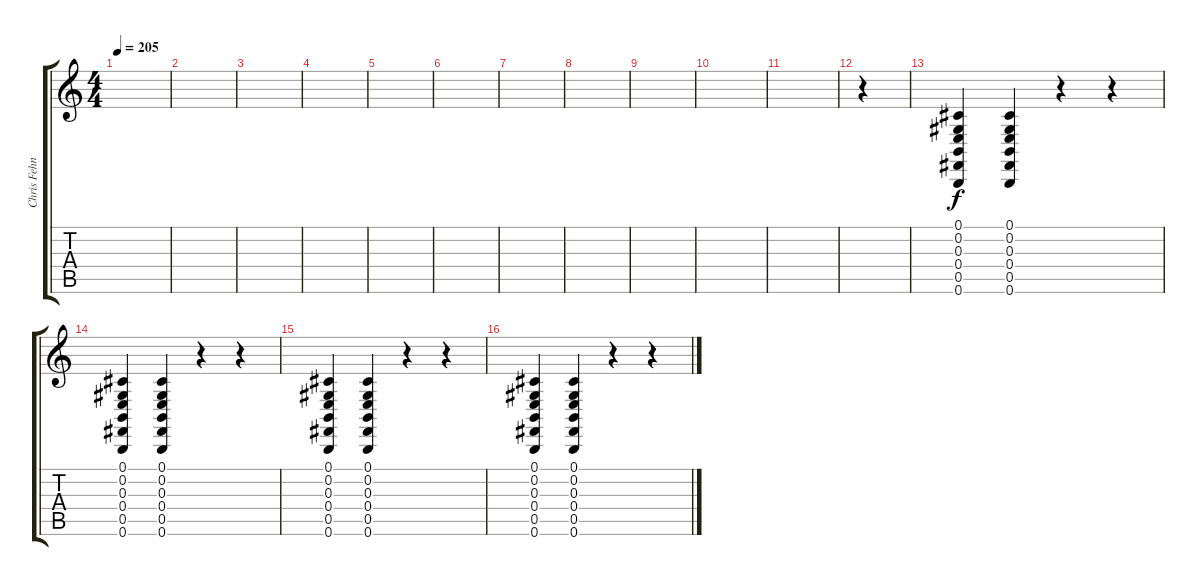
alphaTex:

\track ("Chris Fehn" "Chris Fehn") {instrument melodictom}
\staff {score tabs}
\tuning (Db4 Ab3 E3 B2 Gb2 B1) {hide}
\ts (4 4)
\tempo 205
\clef g2
\ks c
|
|
|
|
|
|
|
|
|
|
|
r.4 |
(0.1 0.2 0.3 0.4 0.5 0.6).4 (0.1 0.2 0.3 0.4 0.5 0.6).4 r.4 r.4 |
(0.1 0.2 0.3 0.4 0.5 0.6).4 (0.1 0.2 0.3 0.4 0.5 0.6).4 r.4 r.4 |
(0.1 0.2 0.3 0.4 0.5 0.6).4 (0.1 0.2 0.3 0.4 0.5 0.6).4 r.4 r.4 |
(0.1 0.2 0.3 0.4 0.5 0.6).4 (0.1 0.2 0.3 0.4 0.5 0.6).4 r.4 r.4
